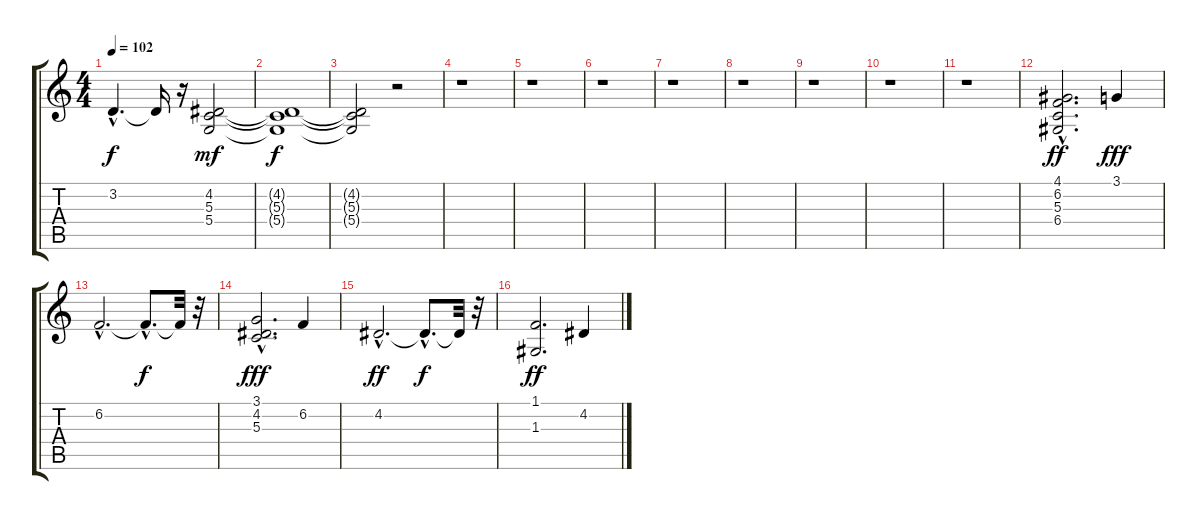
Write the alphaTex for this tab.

\track "" {instrument synthvoice}
\staff {score tabs}
\tuning (E4 B3 G3 D3 A2 E2) {hide}
\ts (4 4)
\tempo 102
\clef g2
\ks c
3.2{hac t}.4{d dy f} 3.2{t}.16 r.16 (4.2 5.3 5.4).2{dy mf} |
(4.2{t} 5.3{t} 5.4{t}).1{dy f} |
(4.2{t} 5.3{t} 5.4{t}).2 r.2 |
r.1 |
r.1 |
r.1 |
r.1 |
r.1 |
r.1 |
r.1 |
r.1 |
(4.1 6.2{hac} 5.3 6.4).2{d dy ff} 3.1.4{dy fff} |
6.2{hac}.2{d} 6.2{hac t}.8{d dy f} 6.2{t}.32 r.32 |
(3.1 4.2{hac} 5.3).2{d dy fff} 6.2.4 |
4.2{hac}.2{d dy ff} 4.2{hac t}.8{d dy f} 4.2{t}.32 r.32 |
(1.1 1.3).2{d dy ff} 4.2.4
